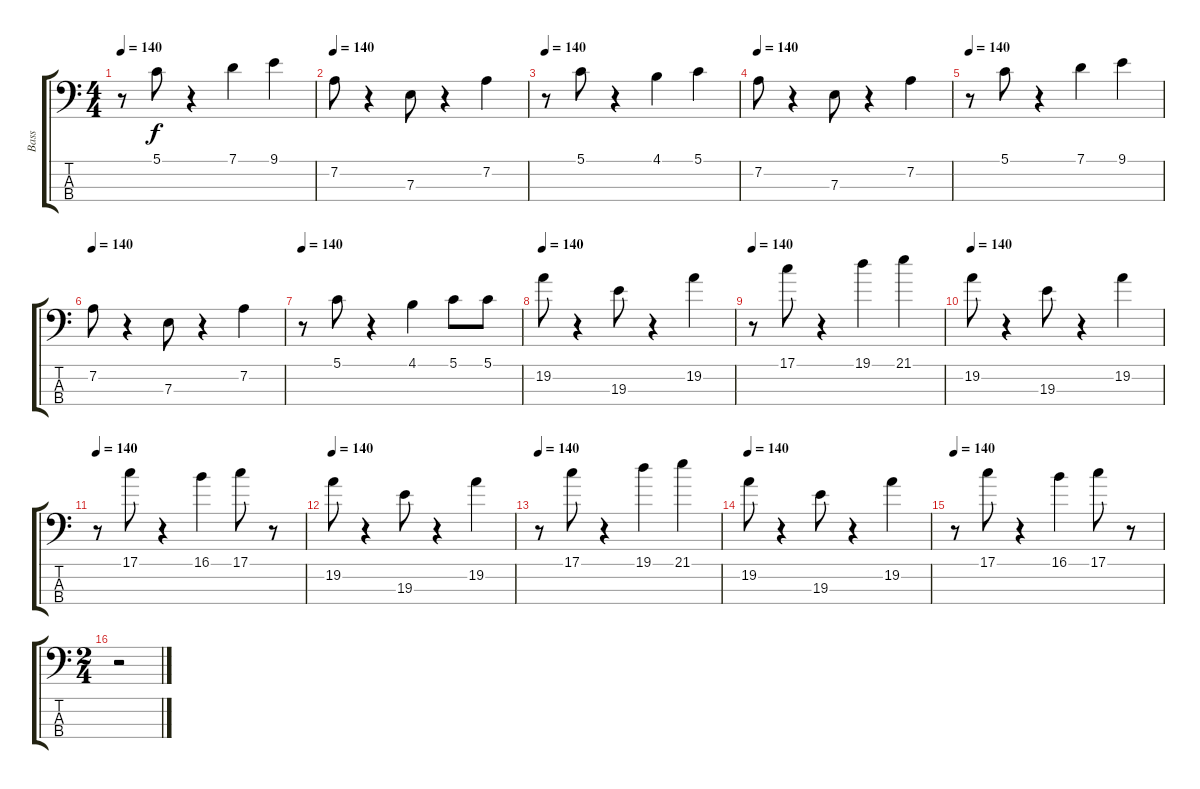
\track ("Bass" "Bass") {instrument acousticbass}
\staff {score tabs}
\tuning (G2 D2 A1 E1) {hide}
\ts (4 4)
\tempo 140
\clef f4
\ks c
r.8{dy f} 5.1.8 r.4 7.1.4 9.1.4 |
\tempo 140
7.2.8 r.4 7.3.8 r.4 7.2.4 |
\tempo 140
r.8 5.1.8 r.4 4.1.4 5.1.4 |
\tempo 140
7.2.8 r.4 7.3.8 r.4 7.2.4 |
\tempo 140
r.8 5.1.8 r.4 7.1.4 9.1.4 |
\tempo 140
7.2.8 r.4 7.3.8 r.4 7.2.4 |
\tempo 140
r.8 5.1.8 r.4 4.1.4 5.1.8 5.1.8 |
\tempo 140
19.2.8 r.4 19.3.8 r.4 19.2.4 |
\tempo 140
r.8 17.1.8 r.4 19.1.4 21.1.4 |
\tempo 140
19.2.8 r.4 19.3.8 r.4 19.2.4 |
\tempo 140
r.8 17.1.8 r.4 16.1.4 17.1.8 r.8 |
\tempo 140
19.2.8 r.4 19.3.8 r.4 19.2.4 |
\tempo 140
r.8 17.1.8 r.4 19.1.4 21.1.4 |
\tempo 140
19.2.8 r.4 19.3.8 r.4 19.2.4 |
\tempo 140
r.8 17.1.8 r.4 16.1.4 17.1.8 r.8 |
\ts (2 4)
r.2
